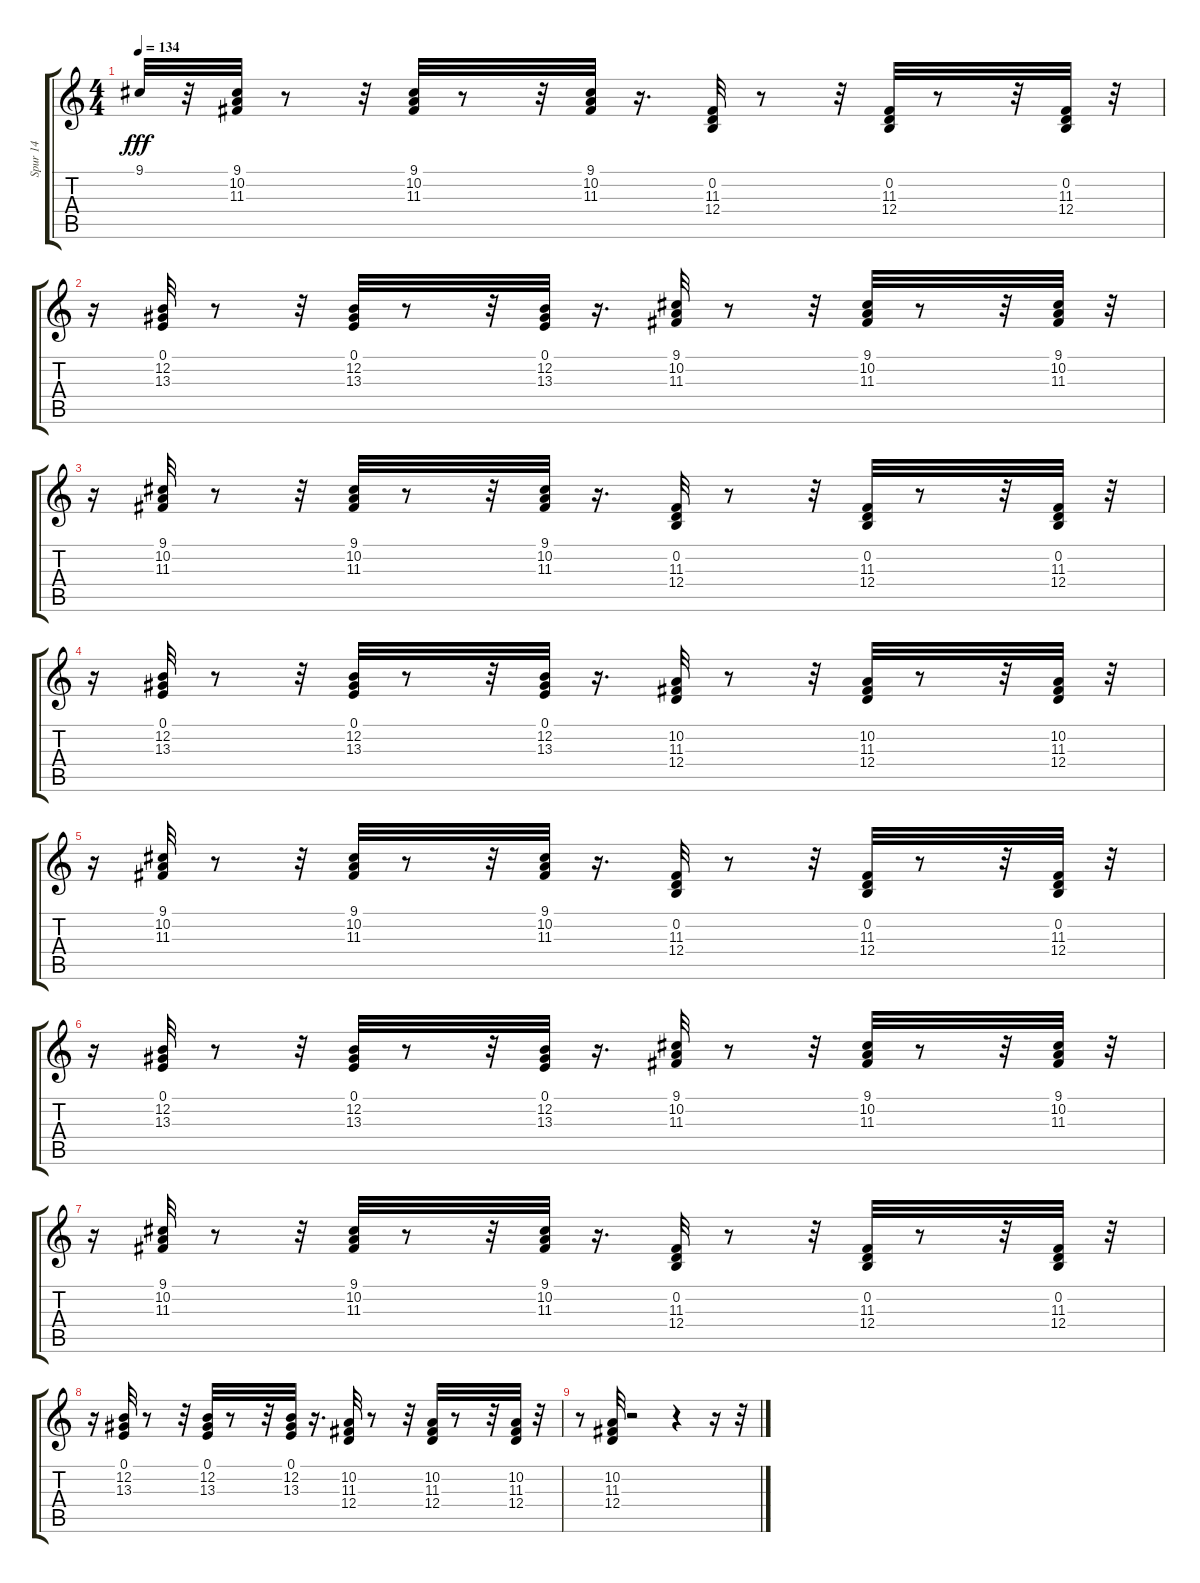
\track ("Spur 14" "Spur 14") {instrument electricgrandpiano}
\staff {score tabs}
\tuning (E4 B3 G3 D3 A2 E2) {hide}
\ts (4 4)
\tempo 134
\clef g2
\ks c
9.1.32{dy fff} r.32 (9.1 10.2 11.3).32 r.8 r.32 (9.1 10.2 11.3).32 r.8 r.32 (9.1 10.2 11.3).32 r.16{d} (0.2 11.3 12.4).32 r.8 r.32 (0.2 11.3 12.4).32 r.8 r.32 (0.2 11.3 12.4).32 r.32 |
r.16 (0.1 12.2 13.3).32 r.8 r.32 (0.1 12.2 13.3).32 r.8 r.32 (0.1 12.2 13.3).32 r.16{d} (9.1 10.2 11.3).32 r.8 r.32 (9.1 10.2 11.3).32 r.8 r.32 (9.1 10.2 11.3).32 r.32 |
r.16 (9.1 10.2 11.3).32 r.8 r.32 (9.1 10.2 11.3).32 r.8 r.32 (9.1 10.2 11.3).32 r.16{d} (0.2 11.3 12.4).32 r.8 r.32 (0.2 11.3 12.4).32 r.8 r.32 (0.2 11.3 12.4).32 r.32 |
r.16 (0.1 12.2 13.3).32 r.8 r.32 (0.1 12.2 13.3).32 r.8 r.32 (0.1 12.2 13.3).32 r.16{d} (10.2 11.3 12.4).32 r.8 r.32 (10.2 11.3 12.4).32 r.8 r.32 (10.2 11.3 12.4).32 r.32 |
r.16 (9.1 10.2 11.3).32 r.8 r.32 (9.1 10.2 11.3).32 r.8 r.32 (9.1 10.2 11.3).32 r.16{d} (0.2 11.3 12.4).32 r.8 r.32 (0.2 11.3 12.4).32 r.8 r.32 (0.2 11.3 12.4).32 r.32 |
r.16 (0.1 12.2 13.3).32 r.8 r.32 (0.1 12.2 13.3).32 r.8 r.32 (0.1 12.2 13.3).32 r.16{d} (9.1 10.2 11.3).32 r.8 r.32 (9.1 10.2 11.3).32 r.8 r.32 (9.1 10.2 11.3).32 r.32 |
r.16 (9.1 10.2 11.3).32 r.8 r.32 (9.1 10.2 11.3).32 r.8 r.32 (9.1 10.2 11.3).32 r.16{d} (0.2 11.3 12.4).32 r.8 r.32 (0.2 11.3 12.4).32 r.8 r.32 (0.2 11.3 12.4).32 r.32 |
r.16 (0.1 12.2 13.3).32 r.8 r.32 (0.1 12.2 13.3).32 r.8 r.32 (0.1 12.2 13.3).32 r.16{d} (10.2 11.3 12.4).32 r.8 r.32 (10.2 11.3 12.4).32 r.8 r.32 (10.2 11.3 12.4).32 r.32 |
r.8 (10.2 11.3 12.4).32 r.2 r.4 r.16 r.32
